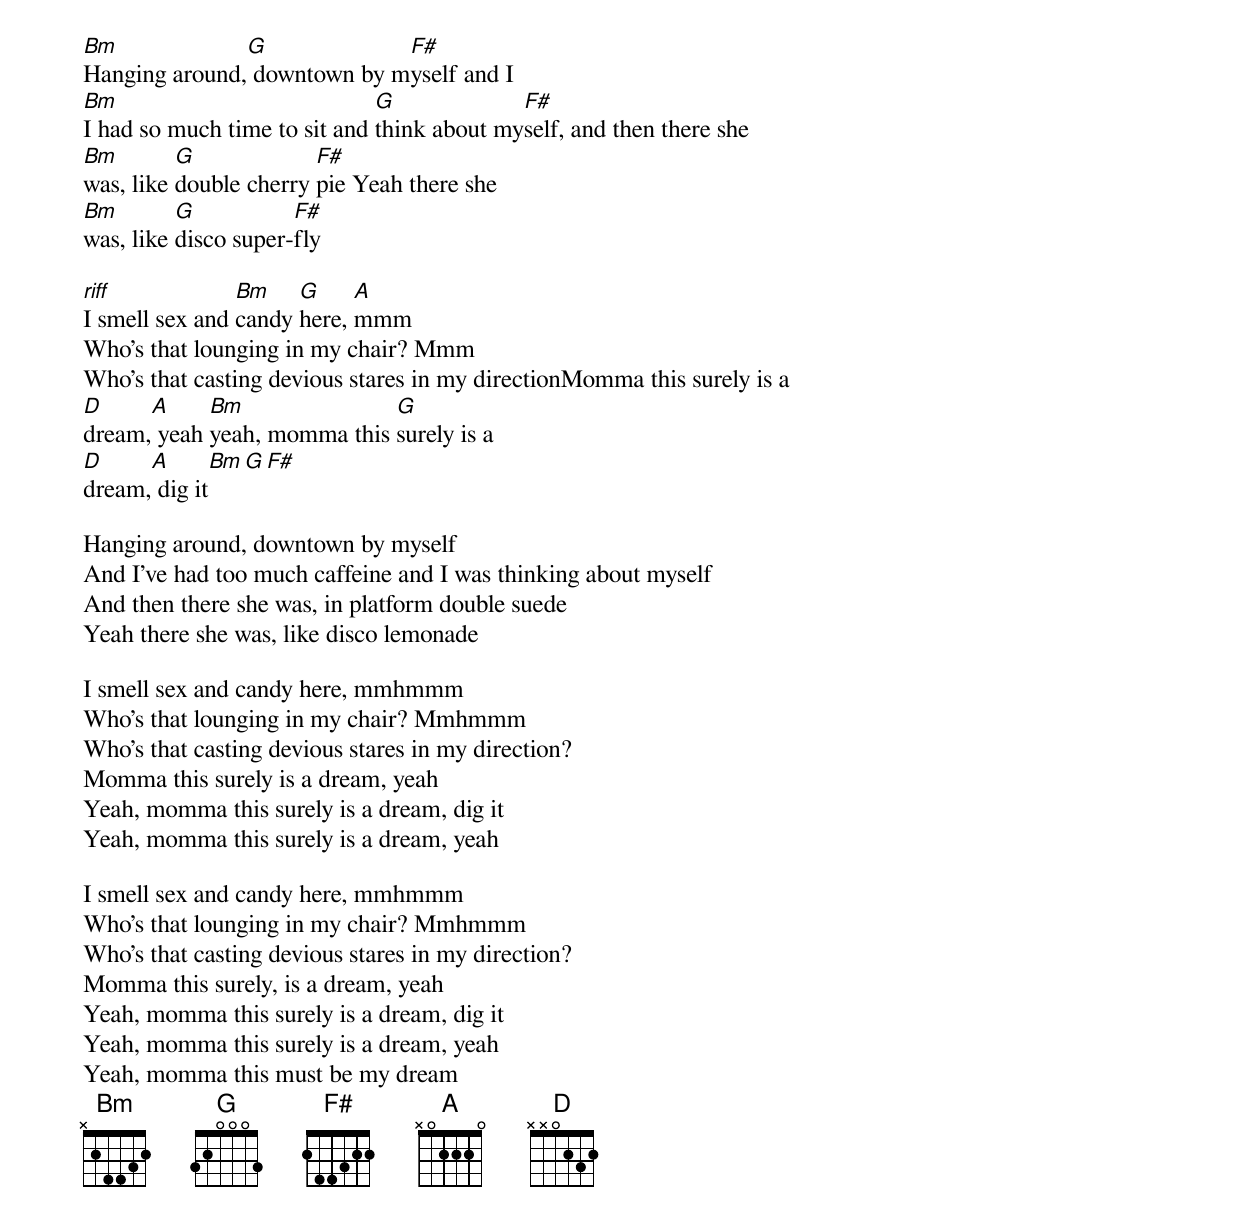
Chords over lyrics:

Bm             G             F#
Hanging around, downtown by myself and I
Bm                            G             F#
I had so much time to sit and think about myself, and then there she
Bm        G             F#
was, like double cherry pie Yeah there she
Bm        G           F#
was, like disco super-fly

riff            Bm    G     A
I smell sex and candy here, mmm
Who's that lounging in my chair? Mmm
Who's that casting devious stares in my directionMomma this surely is a
D     A     Bm               G
dream, yeah yeah, momma this surely is a
D     A       Bm G F#
dream, dig it

Hanging around, downtown by myself
And I've had too much caffeine and I was thinking about myself
And then there she was, in platform double suede
Yeah there she was, like disco lemonade

I smell sex and candy here, mmhmmm
Who's that lounging in my chair? Mmhmmm
Who's that casting devious stares in my direction?
Momma this surely is a dream, yeah
Yeah, momma this surely is a dream, dig it
Yeah, momma this surely is a dream, yeah

I smell sex and candy here, mmhmmm
Who's that lounging in my chair? Mmhmmm
Who's that casting devious stares in my direction?
Momma this surely, is a dream, yeah
Yeah, momma this surely is a dream, dig it
Yeah, momma this surely is a dream, yeah
Yeah, momma this must be my dream
